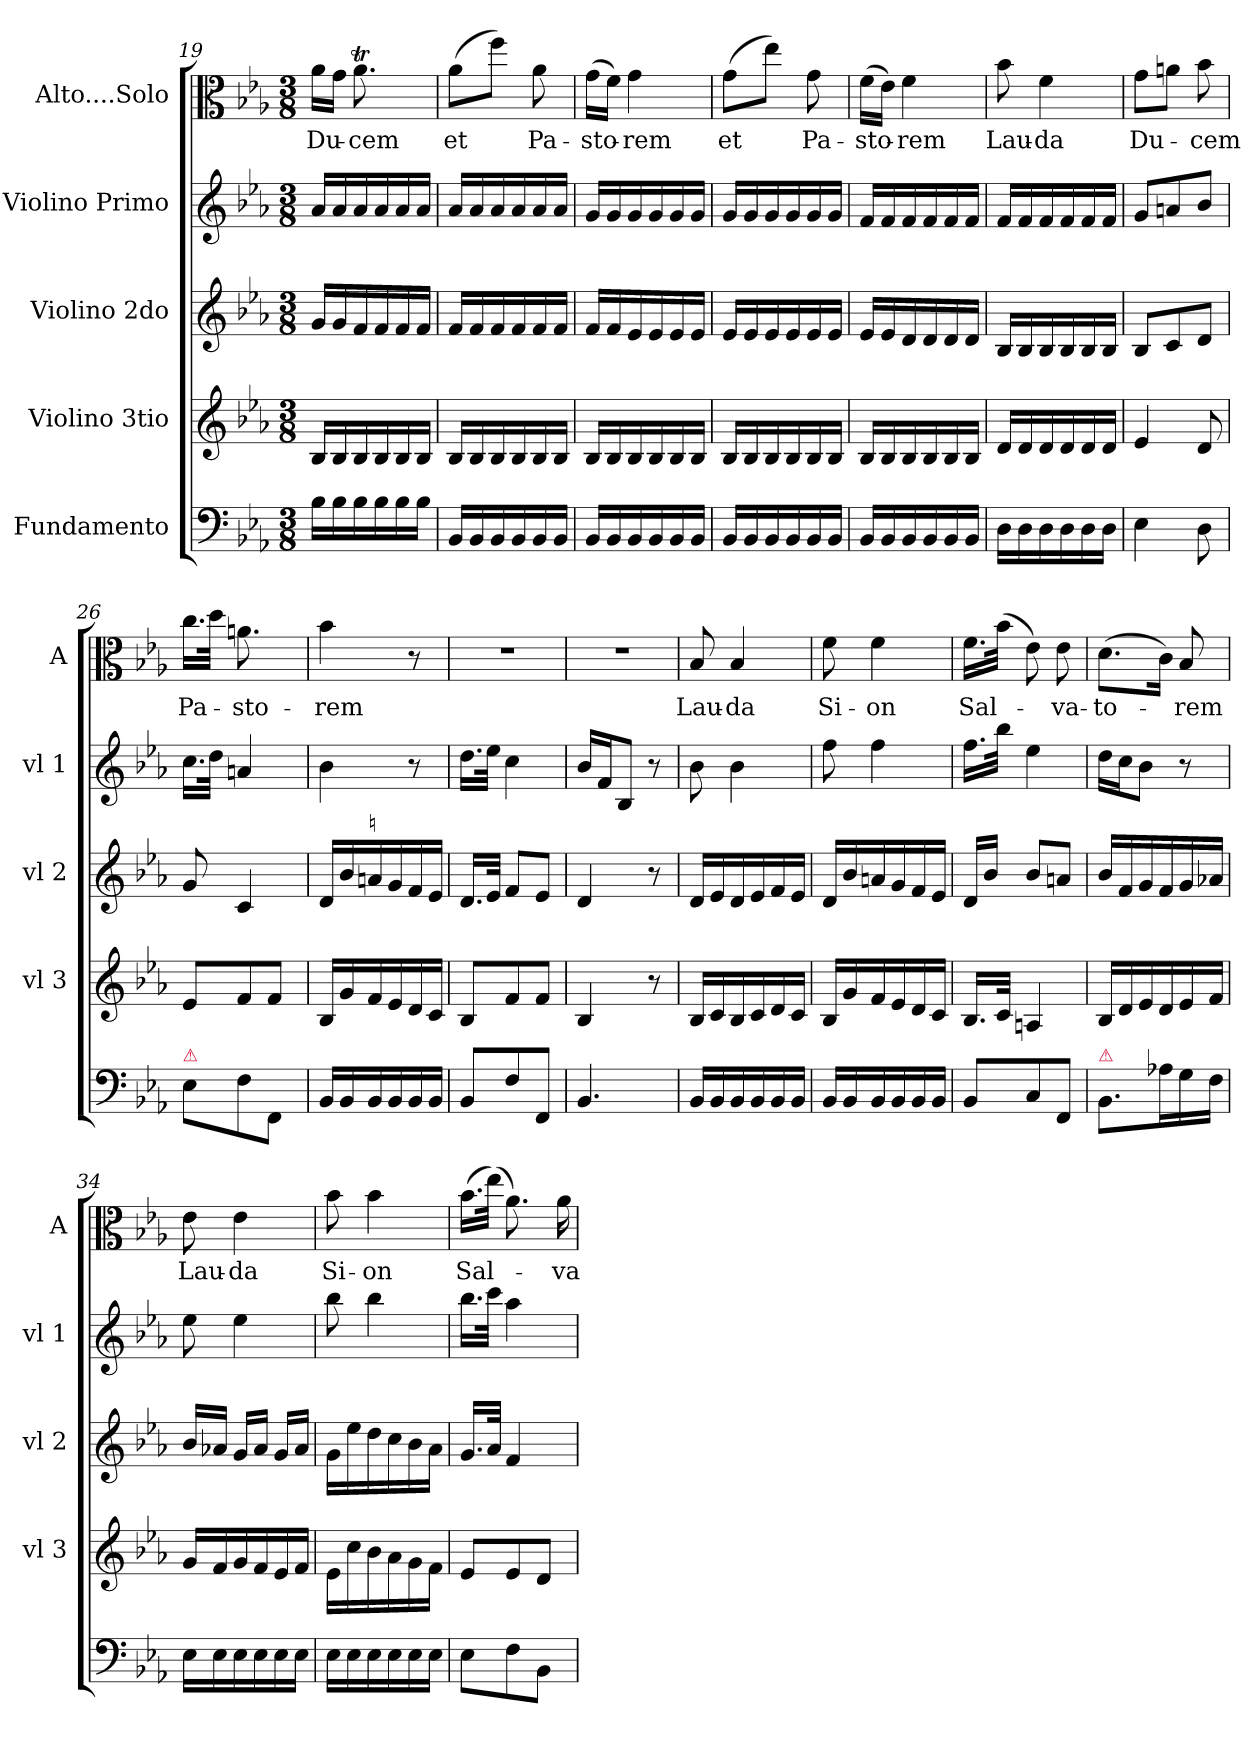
**kern	**kern	**kern	**kern	**kern	**text
*part5	*part4	*part3	*part2	*part1	*part1
*staff5	*staff4	*staff3	*staff2	*staff1	*staff1
*I"Fundamento	*I"Violino 3tio	*I"Violino 2do	*I"Violino Primo	*I"Alto....Solo	*
*	*I'vl 3	*I'vl 2	*I'vl 1	*I'A	*
*clefF4	*clefG2	*clefG2	*clefG2	*clefC3	*
*k[b-e-a-]	*k[b-e-a-]	*k[b-e-a-]	*k[b-e-a-]	*k[b-e-a-]	*
*M3/8	*M3/8	*M3/8	*M3/8	*M3/8	*
=19	=19	=19	=19	=19	=19
16B-\LL	16B-/LL	16g/LL	16a-/LL	16a-\LL	Du-
16B-\	16B-/	16g/	16a-/	16g\JJ	.
16B-\	16B-/	16f/	16a-/	8.a-T\	-cem
16B-\	16B-/	16f/	16a-/	.	.
16B-\	16B-/	16f/	16a-/	.	.
16B-\JJ	16B-/JJ	16f/JJ	16a-/JJ	16ryy	.
=20	=20	=20	=20	=20	=20
16BB-/LL	16B-/LL	16f/LL	16a-/LL	(8a-\L	et
16BB-/	16B-/	16f/	16a-/	.	.
16BB-/	16B-/	16f/	16a-/	8ff\J)	.
16BB-/	16B-/	16f/	16a-/	.	.
16BB-/	16B-/	16f/	16a-/	8a-\	Pa-
16BB-/JJ	16B-/JJ	16f/JJ	16a-/JJ	.	.
=21	=21	=21	=21	=21	=21
16BB-/LL	16B-/LL	16f/LL	16g/LL	(16g\LL	-sto-
16BB-/	16B-/	16f/	16g/	16f\JJ)	.
16BB-/	16B-/	16e-/	16g/	4g\	-rem
16BB-/	16B-/	16e-/	16g/	.	.
16BB-/	16B-/	16e-/	16g/	.	.
16BB-/JJ	16B-/JJ	16e-/JJ	16g/JJ	.	.
=22	=22	=22	=22	=22	=22
16BB-/LL	16B-/LL	16e-/LL	16g/LL	(8g\L	et
16BB-/	16B-/	16e-/	16g/	.	.
16BB-/	16B-/	16e-/	16g/	8ee-\J)	.
16BB-/	16B-/	16e-/	16g/	.	.
16BB-/	16B-/	16e-/	16g/	8g\	Pa-
16BB-/JJ	16B-/JJ	16e-/JJ	16g/JJ	.	.
=23	=23	=23	=23	=23	=23
16BB-/LL	16B-/LL	16e-/LL	16f/LL	(16f\LL	-sto-
16BB-/	16B-/	16e-/	16f/	16e-\JJ)	.
16BB-/	16B-/	16d/	16f/	4f\	-rem
16BB-/	16B-/	16d/	16f/	.	.
16BB-/	16B-/	16d/	16f/	.	.
16BB-/JJ	16B-/JJ	16d/JJ	16f/JJ	.	.
=24	=24	=24	=24	=24	=24
16D\LL	16d/LL	16B-/LL	16f/LL	8b-\	Lau-
16D\	16d/	16B-/	16f/	.	.
16D\	16d/	16B-/	16f/	4f\	-da
16D\	16d/	16B-/	16f/	.	.
16D\	16d/	16B-/	16f/	.	.
16D\JJ	16d/JJ	16B-/JJ	16f/JJ	.	.
=25	=25	=25	=25	=25	=25
4E-\	4e-/	8B-/L	8g/L	8g\L	Du-
.	.	8c/	8an/	8an\J	.
8D\	8d/	8d/J	8b-/J	8b-\	-cem
=26	=26	=26	=26	=26	=26
!LO:TX:a:color=crimson:t=⚠	!	!	!	!	!
8E-\L	8e-/L	8g/	16.cc\LL	16.cc\LL	Pa-
.	.	.	32dd\JJk	32dd\JJk	.
8F\	8f/	4c/	4an/	8.an\	-sto-
8FF/J	8f/J	.	.	.	.
.	.	.	.	16ryy	.
=27	=27	=27	=27	=27	=27
16BB-/LL	16B-/LL	16d/LL	4b-\	4b-\	-rem
16BB-/	16g/	16b-/	.	.	.
!	!	!LO:TX:a:t=♮	!	!	!
16BB-/	16f/	16an/	.	.	.
16BB-/	16e-/	16g/	.	.	.
16BB-/	16d/	16f/	8r	8r	.
16BB-/JJ	16c/JJ	16e-/JJ	.	.	.
=28	=28	=28	=28	=28	=28
8BB-/L	8B-/L	16.d/LL	16.dd\LL	4.r	.
.	.	32e-/JJk	32ee-\JJk	.	.
8F/	8f/	8f/L	4cc\	.	.
8FF/J	8f/J	8e-/J	.	.	.
=29	=29	=29	=29	=29	=29
4.BB-/	4B-/	4d/	16b-/LL	4.r	.
.	.	.	16f/J	.	.
.	.	.	8B-/J	.	.
.	8r	8r	8r	.	.
=30	=30	=30	=30	=30	=30
16BB-/LL	16B-/LL	16d/LL	8b-\	8B-/	Lau-
16BB-/	16c/	16e-/	.	.	.
16BB-/	16B-/	16d/	4b-\	4B-/	-da
16BB-/	16c/	16e-/	.	.	.
16BB-/	16d/	16f/	.	.	.
16BB-/JJ	16c/JJ	16e-/JJ	.	.	.
=31	=31	=31	=31	=31	=31
16BB-/LL	16B-/LL	16d/LL	8ff\	8f\	Si-
16BB-/	16g/	16b-/	.	.	.
16BB-/	16f/	16an/	4ff\	4f\	-on
16BB-/	16e-/	16g/	.	.	.
16BB-/	16d/	16f/	.	.	.
16BB-/JJ	16c/JJ	16e-/JJ	.	.	.
=32	=32	=32	=32	=32	=32
8BB-/L	16.B-/LL	16d/LL	16.ff\LL	16.f\LL	Sal-
.	.	16b-/JJ	.	.	.
.	32c/JJk	.	32bb-\JJk	(32b-\JJk	.
8C/	4An/	8b-/L	4ee-\	8e-\)	.
8FF/J	.	8an/J	.	8e-\	-va-
=33	=33	=33	=33	=33	=33
!LO:TX:a:color=crimson:t=⚠	!	!	!	!	!
8.BB-/L	16B-/LL	16b-/LL	16dd\LL	(8.d\L	-to-
.	16d/	16f/	16cc\J	.	.
.	16e-/	16g/	8b-\J	.	.
16A-X\L	16d/	16f/	.	16c\Jk)	.
16G\	16e-/	16g/	8r	8B-/	-rem
16F\JJ	16f/JJ	16a-X/JJ	.	.	.
=34	=34	=34	=34	=34	=34
16E-\LL	16g/LL	16b-/LL	8ee-\	8e-\	Lau-
16E-\	16f/	16a-X/JJ	.	.	.
16E-\	16g/	16g/LL	4ee-\	4e-\	-da
16E-\	16f/	16a-/JJ	.	.	.
16E-\	16e-/	16g/LL	.	.	.
16E-\JJ	16f/JJ	16a-/JJ	.	.	.
=35	=35	=35	=35	=35	=35
16E-\LL	16e-\LL	16g\LL	8bb-\	8b-\	Si-
16E-\	16cc\	16ee-\	.	.	.
16E-\	16b-\	16dd\	4bb-\	4b-\	-on
16E-\	16a-\	16cc\	.	.	.
16E-\	16g\	16b-\	.	.	.
16E-\JJ	16f\JJ	16a-\JJ	.	.	.
=36	=36	=36	=36	=36	=36
8E-\L	8e-/L	16.g/LL	16.bb-\LL	(16.b-\LL	Sal-
.	.	32a-/JJk	32ccc\JJk	(32ee-\JJk)	.
8F\	8e-/	4f/	4aa-\	8.a-\)	.
8BB-\J	8d/J	.	.	.	.
.	.	.	.	16a-\	-va-
=	=	=	=	=	=
*-	*-	*-	*-	*-	*-
